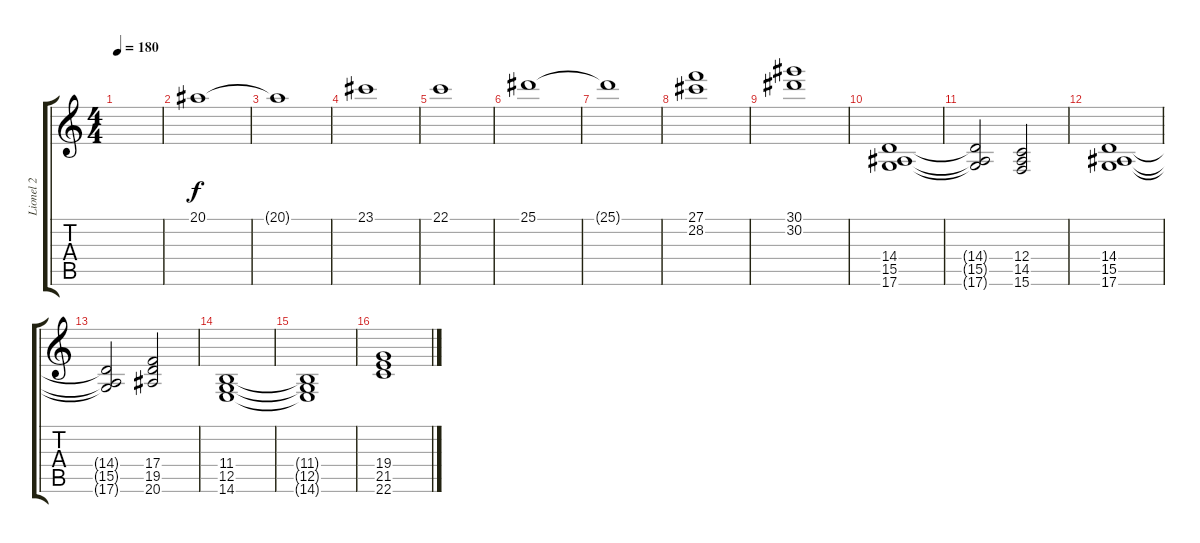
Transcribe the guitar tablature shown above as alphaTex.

\track ("Lionel 2" "Lionel 2") {instrument stringensemble1}
\staff {score tabs}
\tuning (D4 A3 F3 C3 G2 D2) {hide}
\ts (4 4)
\tempo 180
\clef g2
\ks c
|
20.1.1 |
20.1{t}.1 |
23.1.1 |
22.1.1 |
25.1.1 |
25.1{t}.1 |
(27.1 28.2).1 |
(30.1 30.2).1 |
(14.4 15.5 17.6).1 |
(14.4{t} 15.5{t} 17.6{t}).2 (12.4 14.5 15.6).2 |
(14.4 15.5 17.6).1 |
(14.4{t} 15.5{t} 17.6{t}).2 (17.4 19.5 20.6).2 |
(11.4 12.5 14.6).1 |
(11.4{t} 12.5{t} 14.6{t}).1 |
(19.4 21.5 22.6).1
